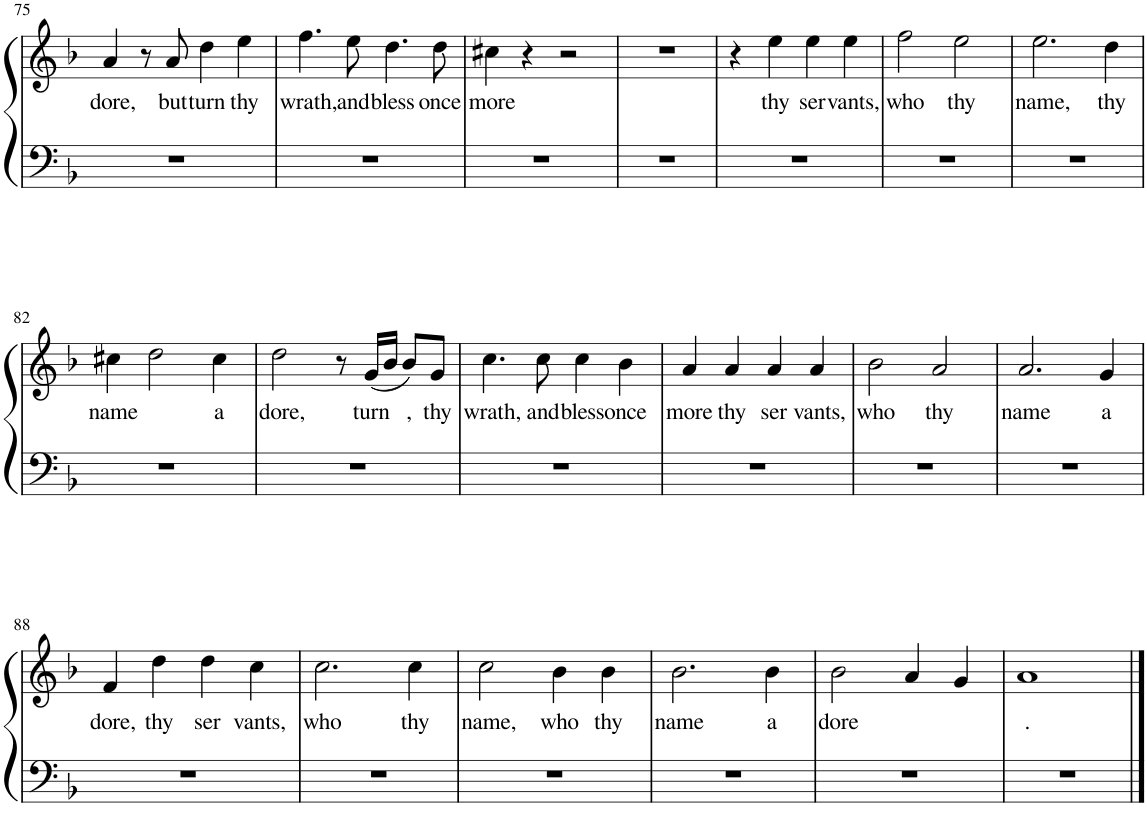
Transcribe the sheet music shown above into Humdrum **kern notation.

**kern	**kern	**text
*part1	*part1	*part1
*staff2	*staff1	*staff1
*I"Piano	*	*
*I'Pno.	*	*
!!LO:PB:g=z
*clefF4	*clefG2	*
*k[b-]	*k[b-]	*
*M4/4	*M4/4	*
*met(c)	*met(c)	*
=75	=75	=75
!	!	!LO:LY:b
1r	4a/	dore,
.	8r	.
!	!	!LO:LY:b
.	8a/	but
!	!	!LO:LY:b
.	4dd\	turn
!	!	!LO:LY:b
.	4ee\	thy
=76	=76	=76
!	!	!LO:LY:b
1r	4.ff\	wrath,
!	!	!LO:LY:b
.	8ee\	and
!	!	!LO:LY:b
.	4.dd\	bless
!	!	!LO:LY:b
.	8dd\	once
=77	=77	=77
!	!	!LO:LY:b
1r	4cc#X\	more
.	4r	.
.	2r	.
=78	=78	=78
1r	1r	.
=79	=79	=79
1r	4r	.
!	!	!LO:LY:b
.	4ee\	thy
!	!	!LO:LY:b
.	4ee\	ser
!	!	!LO:LY:b
.	4ee\	vants,
=80	=80	=80
!	!	!LO:LY:b
1r	2ff\	who
!	!	!LO:LY:b
.	2ee\	thy
=81	=81	=81
!	!	!LO:LY:b
1r	2.ee\	name,
!	!	!LO:LY:b
.	4dd\	thy
!!LO:LB:g=z
=82	=82	=82
!	!	!LO:LY:b
1r	4cc#X\	name
.	2dd\	.
!	!	!LO:LY:b
.	4cc#\	a
=83	=83	=83
!	!	!LO:LY:b
1r	2dd\	dore,
.	8r	.
!	!	!LO:LY:b
.	(16g/LL	turn
.	16b-/JJ	.
!	!	!LO:LY:b
.	8b-/L)	,
!	!	!LO:LY:b
.	8g/J	thy
=84	=84	=84
!	!	!LO:LY:b
1r	4.cc\	wrath,
!	!	!LO:LY:b
.	8cc\	and
!	!	!LO:LY:b
.	4cc\	bless
!	!	!LO:LY:b
.	4b-\	once
=85	=85	=85
!	!	!LO:LY:b
1r	4a/	more
!	!	!LO:LY:b
.	4a/	thy
!	!	!LO:LY:b
.	4a/	ser
!	!	!LO:LY:b
.	4a/	vants,
=86	=86	=86
!	!	!LO:LY:b
1r	2b-\	who
!	!	!LO:LY:b
.	2a/	thy
=87	=87	=87
!	!	!LO:LY:b
1r	2.a/	name
!	!	!LO:LY:b
.	4g/	a
!!LO:LB:g=z
=88	=88	=88
!	!	!LO:LY:b
1r	4f/	dore,
!	!	!LO:LY:b
.	4dd\	thy
!	!	!LO:LY:b
.	4dd\	ser
!	!	!LO:LY:b
.	4cc\	vants,
=89	=89	=89
!	!	!LO:LY:b
1r	2.cc\	who
!	!	!LO:LY:b
.	4cc\	thy
=90	=90	=90
!	!	!LO:LY:b
1r	2cc\	name,
!	!	!LO:LY:b
.	4b-\	who
!	!	!LO:LY:b
.	4b-\	thy
=91	=91	=91
!	!	!LO:LY:b
1r	2.b-\	name
!	!	!LO:LY:b
.	4b-\	a
=92	=92	=92
!	!	!LO:LY:b
1r	2b-\	dore
.	4a/	.
.	4g/	.
=93	=93	=93
!	!	!LO:LY:b
1r	1a	.
==	==	==
*-	*-	*-
